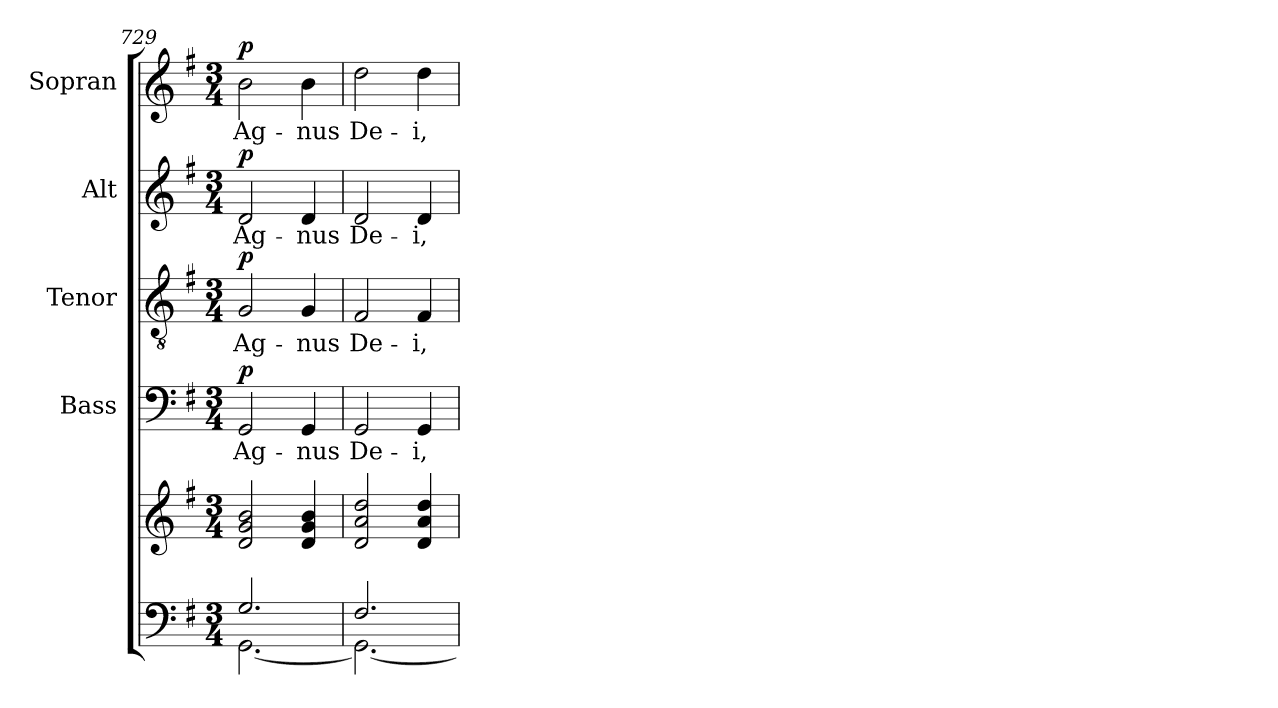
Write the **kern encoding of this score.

**kern	**kern	**kern	**text	**dynam	**kern	**text	**dynam	**kern	**text	**dynam	**kern	**text	**dynam
*part5	*part5	*part4	*part4	*part4	*part3	*part3	*part3	*part2	*part2	*part2	*part1	*part1	*part1
*staff6	*staff5	*staff4	*staff4	*staff4	*staff3	*staff3	*staff3	*staff2	*staff2	*staff2	*staff1	*staff1	*staff1
*	*	*I"Bass	*	*	*I"Tenor	*	*	*I"Alt	*	*	*I"Sopran	*	*
*	*	*I'B.	*	*	*I'T.	*	*	*I'A.	*	*	*I'S.	*	*
*clefF4	*clefG2	*clefF4	*	*	*clefGv2	*	*	*clefG2	*	*	*clefG2	*	*
*k[f#]	*k[f#]	*k[f#]	*	*	*k[f#]	*	*	*k[f#]	*	*	*k[f#]	*	*
*G:	*G:	*G:	*	*	*G:	*	*	*G:	*	*	*G:	*	*
*M3/4	*M3/4	*M3/4	*	*	*M3/4	*	*	*M3/4	*	*	*M3/4	*	*
=729	=729	=729	=729	=729	=729	=729	=729	=729	=729	=729	=729	=729	=729
*^	*	*	*	*	*	*	*	*	*	*	*	*	*
!	!	!	!	!LO:LY:b	!LO:DY:a	!	!LO:LY:b	!LO:DY:a	!	!LO:LY:b	!LO:DY:a	!	!LO:LY:b	!LO:DY:a
2.G/	[<2.GG\	2d/ 2g/ 2b/	2GG/	Ag-	p	2G/	Ag-	p	2d/	Ag-	p	2b\	Ag-	p
!	!	!	!	!LO:LY:b	!	!	!LO:LY:b	!	!	!LO:LY:b	!	!	!LO:LY:b	!
.	.	4d/ 4g/ 4b/	4GG/	-nus	.	4G/	-nus	.	4d/	-nus	.	4b\	-nus	.
=730	=730	=730	=730	=730	=730	=730	=730	=730	=730	=730	=730	=730	=730	=730
!	!	!	!	!LO:LY:b	!	!	!LO:LY:b	!	!	!LO:LY:b	!	!	!LO:LY:b	!
2.F#/	2.GG\_	2d/ 2a/ 2dd/	2GG/	De-	.	2F#/	De-	.	2d/	De-	.	2dd\	De-	.
!	!	!	!	!LO:LY:b	!	!	!LO:LY:b	!	!	!LO:LY:b	!	!	!LO:LY:b	!
.	.	4d/ 4a/ 4dd/	4GG/	-i,	.	4F#/	-i,	.	4d/	-i,	.	4dd\	-i,	.
*v	*v	*	*	*	*	*	*	*	*	*	*	*	*	*
=	=	=	=	=	=	=	=	=	=	=	=	=	=
*-	*-	*-	*-	*-	*-	*-	*-	*-	*-	*-	*-	*-	*-
